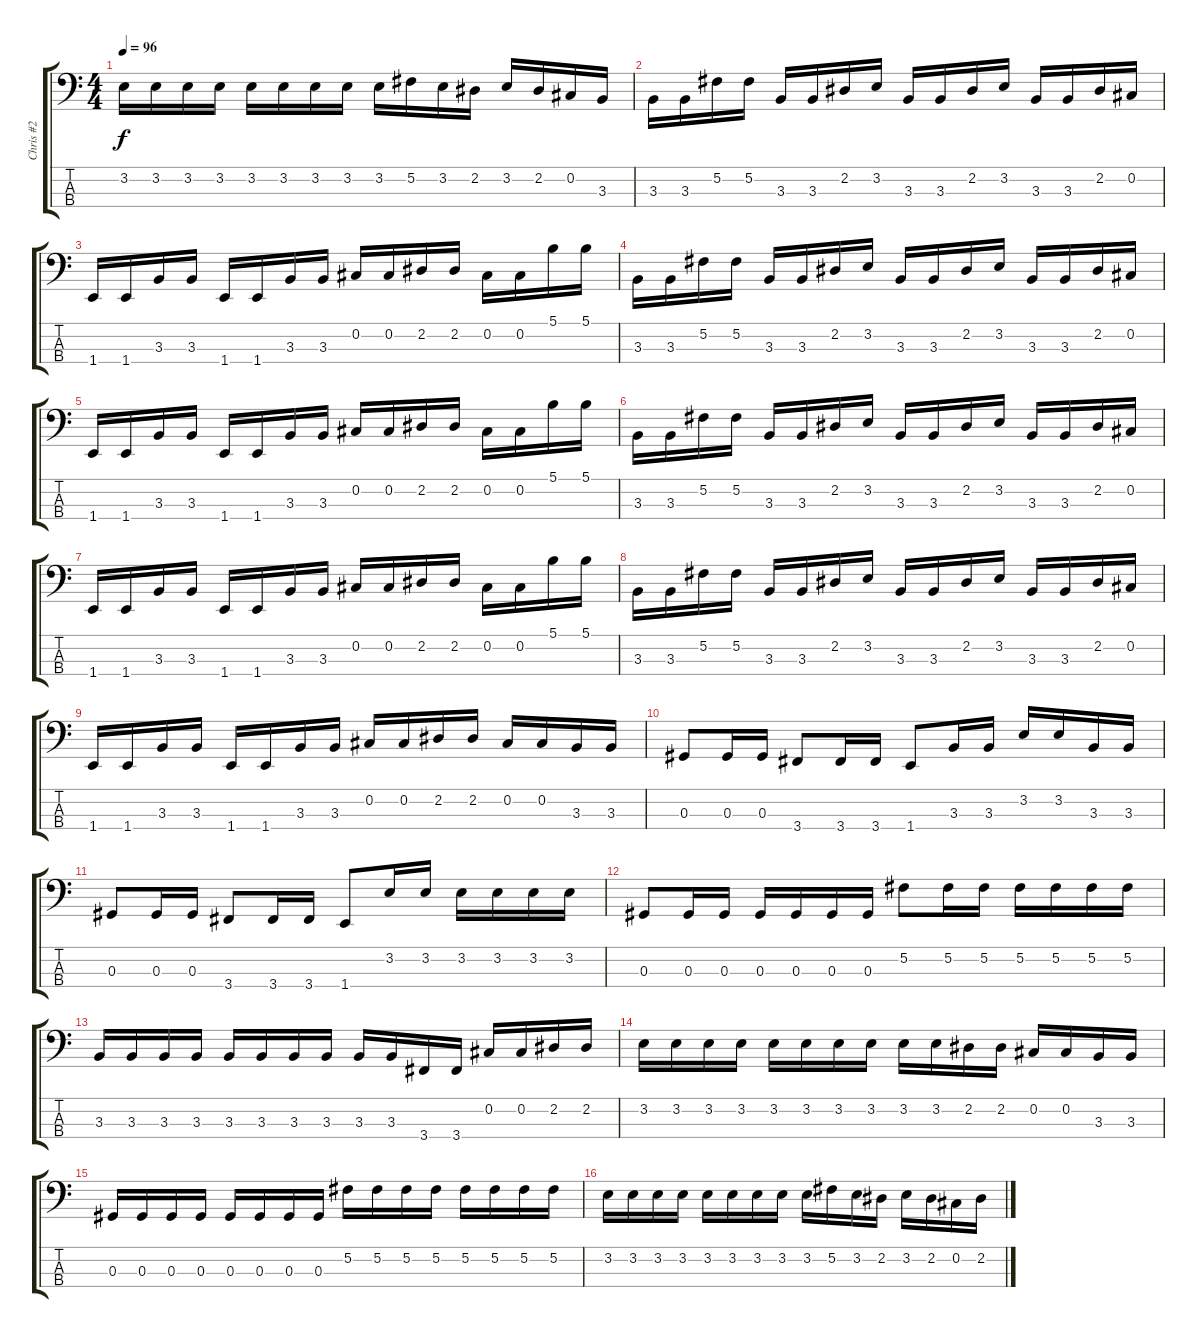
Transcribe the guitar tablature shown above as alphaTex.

\track ("Chris #2" "Chris #2") {instrument electricbasspick}
\staff {score tabs}
\tuning (Gb2 Db2 Ab1 Eb1) {hide}
\ts (4 4)
\tempo 96
\clef f4
\ks c
3.2.16{dy f} 3.2.16 3.2.16 3.2.16 3.2.16 3.2.16 3.2.16 3.2.16 3.2.16 5.2.16 3.2.16 2.2.16 3.2.16 2.2.16 0.2.16 3.3.16 |
3.3.16 3.3.16 5.2.16 5.2.16 3.3.16 3.3.16 2.2.16 3.2.16 3.3.16 3.3.16 2.2.16 3.2.16 3.3.16 3.3.16 2.2.16 0.2.16 |
1.4.16 1.4.16 3.3.16 3.3.16 1.4.16 1.4.16 3.3.16 3.3.16 0.2.16 0.2.16 2.2.16 2.2.16 0.2.16 0.2.16 5.1.16 5.1.16 |
3.3.16 3.3.16 5.2.16 5.2.16 3.3.16 3.3.16 2.2.16 3.2.16 3.3.16 3.3.16 2.2.16 3.2.16 3.3.16 3.3.16 2.2.16 0.2.16 |
1.4.16 1.4.16 3.3.16 3.3.16 1.4.16 1.4.16 3.3.16 3.3.16 0.2.16 0.2.16 2.2.16 2.2.16 0.2.16 0.2.16 5.1.16 5.1.16 |
3.3.16 3.3.16 5.2.16 5.2.16 3.3.16 3.3.16 2.2.16 3.2.16 3.3.16 3.3.16 2.2.16 3.2.16 3.3.16 3.3.16 2.2.16 0.2.16 |
1.4.16 1.4.16 3.3.16 3.3.16 1.4.16 1.4.16 3.3.16 3.3.16 0.2.16 0.2.16 2.2.16 2.2.16 0.2.16 0.2.16 5.1.16 5.1.16 |
3.3.16 3.3.16 5.2.16 5.2.16 3.3.16 3.3.16 2.2.16 3.2.16 3.3.16 3.3.16 2.2.16 3.2.16 3.3.16 3.3.16 2.2.16 0.2.16 |
1.4.16 1.4.16 3.3.16 3.3.16 1.4.16 1.4.16 3.3.16 3.3.16 0.2.16 0.2.16 2.2.16 2.2.16 0.2.16 0.2.16 3.3.16 3.3.16 |
0.3.8 0.3.16 0.3.16 3.4.8 3.4.16 3.4.16 1.4.8 3.3.16 3.3.16 3.2.16 3.2.16 3.3.16 3.3.16 |
0.3.8 0.3.16 0.3.16 3.4.8 3.4.16 3.4.16 1.4.8 3.2.16 3.2.16 3.2.16 3.2.16 3.2.16 3.2.16 |
0.3.8 0.3.16 0.3.16 0.3.16 0.3.16 0.3.16 0.3.16 5.2.8 5.2.16 5.2.16 5.2.16 5.2.16 5.2.16 5.2.16 |
3.3.16 3.3.16 3.3.16 3.3.16 3.3.16 3.3.16 3.3.16 3.3.16 3.3.16 3.3.16 3.4.16 3.4.16 0.2.16 0.2.16 2.2.16 2.2.16 |
3.2.16 3.2.16 3.2.16 3.2.16 3.2.16 3.2.16 3.2.16 3.2.16 3.2.16 3.2.16 2.2.16 2.2.16 0.2.16 0.2.16 3.3.16 3.3.16 |
0.3.16 0.3.16 0.3.16 0.3.16 0.3.16 0.3.16 0.3.16 0.3.16 5.2.16 5.2.16 5.2.16 5.2.16 5.2.16 5.2.16 5.2.16 5.2.16 |
3.2.16 3.2.16 3.2.16 3.2.16 3.2.16 3.2.16 3.2.16 3.2.16 3.2.16 5.2.16 3.2.16 2.2.16 3.2.16 2.2.16 0.2.16 2.2.16
